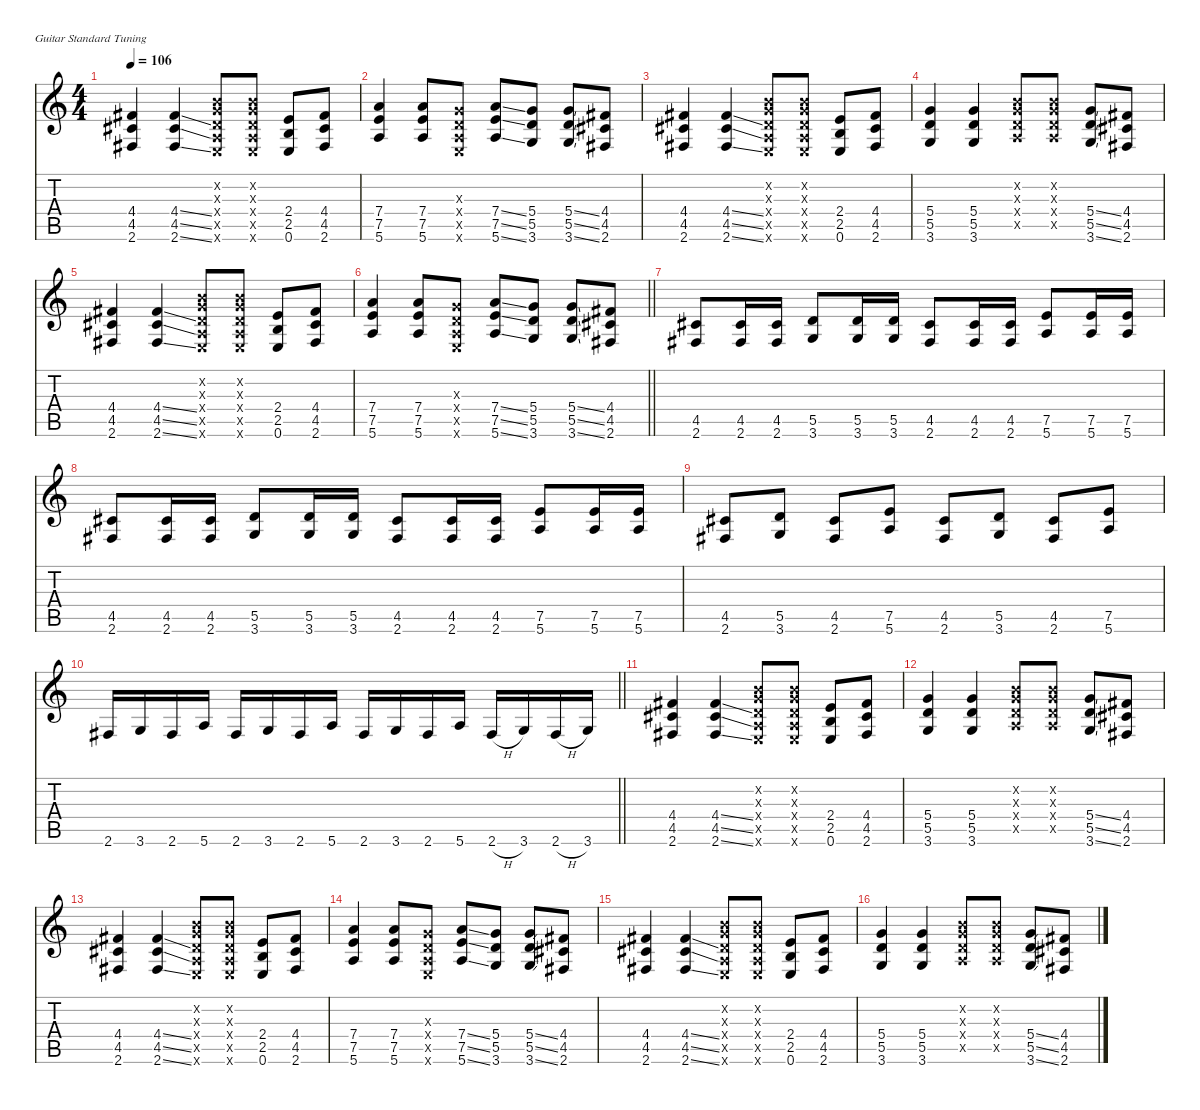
\defaultSystemsLayout 4
\hideDynamics
\bracketExtendMode nobrackets
\singleTrackTrackNamePolicy hidden
\multiTrackTrackNamePolicy hidden
\otherSystemsTrackNameOrientation horizontal
\track ("Kirk Hammett" "dist.guit.") {defaultSystemsLayout 8 instrument distortionguitar}
\staff {score tabs}
\tuning (E4 B3 G3 D3 A2 E2)
\ts (4 4)
\tempo 106
\clef g2
\ks c
(4.4{acc #} 4.5{acc #} 2.6{acc #}).4{dy f beam Up} (4.4{ss acc #} 4.5{ss acc #} 2.6{ss acc #}).4{beam Up} (0.2{x} 0.3{x} 0.4{x} 0.5{x} 0.6{x}).8{beam Up} (0.2{x} 0.3{x} 0.4{x} 0.5{x} 0.6{x}).8{beam Up} (2.4 2.5 0.6).8{beam Up} (4.4{acc #} 4.5{acc #} 2.6{acc #}).8{beam Up} |
(7.4 7.5 5.6).4{beam Up} (7.4 7.5 5.6).8{beam Up} (0.3{x} 0.4{x} 0.5{x} 0.6{x}).8{beam Up} (7.4{ss} 7.5{ss} 5.6{ss}).8{beam Up} (5.4 5.5 3.6).8{beam Up} (5.4{ss} 5.5{ss} 3.6{ss}).8{beam Up} (4.4{acc #} 4.5{acc #} 2.6{acc #}).8{beam Up} |
(4.4{acc #} 4.5{acc #} 2.6{acc #}).4{beam Up} (4.4{ss acc #} 4.5{ss acc #} 2.6{ss acc #}).4{beam Up} (0.2{x} 0.3{x} 0.4{x} 0.5{x} 0.6{x}).8{beam Up} (0.2{x} 0.3{x} 0.4{x} 0.5{x} 0.6{x}).8{beam Up} (2.4 2.5 0.6).8{beam Up} (4.4{acc #} 4.5{acc #} 2.6{acc #}).8{beam Up} |
(5.4 5.5 3.6).4{beam Up} (5.4 5.5 3.6).4{beam Up} (0.2{x} 0.3{x} 0.4{x} 0.5{x}).8{beam Up} (0.2{x} 0.3{x} 0.4{x} 0.5{x}).8{beam Up} (5.4{ss} 5.5{ss} 3.6{ss}).8{beam Up} (4.4{acc #} 4.5{acc #} 2.6{acc #}).8{beam Up} |
(4.4{acc #} 4.5{acc #} 2.6{acc #}).4{beam Up} (4.4{ss acc #} 4.5{ss acc #} 2.6{ss acc #}).4{beam Up} (0.2{x} 0.3{x} 0.4{x} 0.5{x} 0.6{x}).8{beam Up} (0.2{x} 0.3{x} 0.4{x} 0.5{x} 0.6{x}).8{beam Up} (2.4 2.5 0.6).8{beam Up} (4.4{acc #} 4.5{acc #} 2.6{acc #}).8{beam Up} |
\barLineRight lightlight
(7.4 7.5 5.6).4{beam Up} (7.4 7.5 5.6).8{beam Up} (0.3{x} 0.4{x} 0.5{x} 0.6{x}).8{beam Up} (7.4{ss} 7.5{ss} 5.6{ss}).8{beam Up} (5.4 5.5 3.6).8{beam Up} (5.4{ss} 5.5{ss} 3.6{ss}).8{beam Up} (4.4{acc #} 4.5{acc #} 2.6{acc #}).8{beam Up} |
(4.5{acc #} 2.6{acc #}).8{beam Up} (4.5{acc #} 2.6{acc #}).16{beam Up} (4.5{acc #} 2.6{acc #}).16{beam Up} (5.5 3.6).8{beam Up} (5.5 3.6).16{beam Up} (5.5 3.6).16{beam Up} (4.5{acc #} 2.6{acc #}).8{beam Up} (4.5{acc #} 2.6{acc #}).16{beam Up} (4.5{acc #} 2.6{acc #}).16{beam Up} (7.5 5.6).8{beam Up} (7.5 5.6).16{beam Up} (7.5 5.6).16{beam Up} |
(4.5{acc #} 2.6{acc #}).8{beam Up} (4.5{acc #} 2.6{acc #}).16{beam Up} (4.5{acc #} 2.6{acc #}).16{beam Up} (5.5 3.6).8{beam Up} (5.5 3.6).16{beam Up} (5.5 3.6).16{beam Up} (4.5{acc #} 2.6{acc #}).8{beam Up} (4.5{acc #} 2.6{acc #}).16{beam Up} (4.5{acc #} 2.6{acc #}).16{beam Up} (7.5 5.6).8{beam Up} (7.5 5.6).16{beam Up} (7.5 5.6).16{beam Up} |
(4.5{acc #} 2.6{acc #}).8{beam Up} (5.5 3.6).8{beam Up} (4.5{acc #} 2.6{acc #}).8{beam Up} (7.5 5.6).8{beam Up} (4.5{acc #} 2.6{acc #}).8{beam Up} (5.5 3.6).8{beam Up} (4.5{acc #} 2.6{acc #}).8{beam Up} (7.5 5.6).8{beam Up} |
\barLineRight lightlight
2.6{acc #}.16{beam Up} 3.6.16{beam Up} 2.6{acc #}.16{beam Up} 5.6.16{beam Up} 2.6{acc #}.16{beam Up} 3.6.16{beam Up} 2.6{acc #}.16{beam Up} 5.6.16{beam Up} 2.6{acc #}.16{beam Up} 3.6.16{beam Up} 2.6{acc #}.16{beam Up} 5.6.16{beam Up} 2.6{h acc #}.16{beam Up} 3.6.16{beam Up} 2.6{h acc #}.16{beam Up} 3.6.16{beam Up} |
(4.4{acc #} 4.5{acc #} 2.6{acc #}).4{beam Up} (4.4{ss acc #} 4.5{ss acc #} 2.6{ss acc #}).4{beam Up} (0.2{x} 0.3{x} 0.4{x} 0.5{x} 0.6{x}).8{beam Up} (0.2{x} 0.3{x} 0.4{x} 0.5{x} 0.6{x}).8{beam Up} (2.4 2.5 0.6).8{beam Up} (4.4{acc #} 4.5{acc #} 2.6{acc #}).8{beam Up} |
(5.4 5.5 3.6).4{beam Up} (5.4 5.5 3.6).4{beam Up} (0.2{x} 0.3{x} 0.4{x} 0.5{x}).8{beam Up} (0.2{x} 0.3{x} 0.4{x} 0.5{x}).8{beam Up} (5.4{ss} 5.5{ss} 3.6{ss}).8{beam Up} (4.4{acc #} 4.5{acc #} 2.6{acc #}).8{beam Up} |
(4.4{acc #} 4.5{acc #} 2.6{acc #}).4{beam Up} (4.4{ss acc #} 4.5{ss acc #} 2.6{ss acc #}).4{beam Up} (0.2{x} 0.3{x} 0.4{x} 0.5{x} 0.6{x}).8{beam Up} (0.2{x} 0.3{x} 0.4{x} 0.5{x} 0.6{x}).8{beam Up} (2.4 2.5 0.6).8{beam Up} (4.4{acc #} 4.5{acc #} 2.6{acc #}).8{beam Up} |
(7.4 7.5 5.6).4{beam Up} (7.4 7.5 5.6).8{beam Up} (0.3{x} 0.4{x} 0.5{x} 0.6{x}).8{beam Up} (7.4{ss} 7.5{ss} 5.6{ss}).8{beam Up} (5.4 5.5 3.6).8{beam Up} (5.4{ss} 5.5{ss} 3.6{ss}).8{beam Up} (4.4{acc #} 4.5{acc #} 2.6{acc #}).8{beam Up} |
(4.4{acc #} 4.5{acc #} 2.6{acc #}).4{beam Up} (4.4{ss acc #} 4.5{ss acc #} 2.6{ss acc #}).4{beam Up} (0.2{x} 0.3{x} 0.4{x} 0.5{x} 0.6{x}).8{beam Up} (0.2{x} 0.3{x} 0.4{x} 0.5{x} 0.6{x}).8{beam Up} (2.4 2.5 0.6).8{beam Up} (4.4{acc #} 4.5{acc #} 2.6{acc #}).8{beam Up} |
(5.4 5.5 3.6).4{beam Up} (5.4 5.5 3.6).4{beam Up} (0.2{x} 0.3{x} 0.4{x} 0.5{x}).8{beam Up} (0.2{x} 0.3{x} 0.4{x} 0.5{x}).8{beam Up} (5.4{ss} 5.5{ss} 3.6{ss}).8{beam Up} (4.4{acc #} 4.5{acc #} 2.6{acc #}).8{beam Up}
